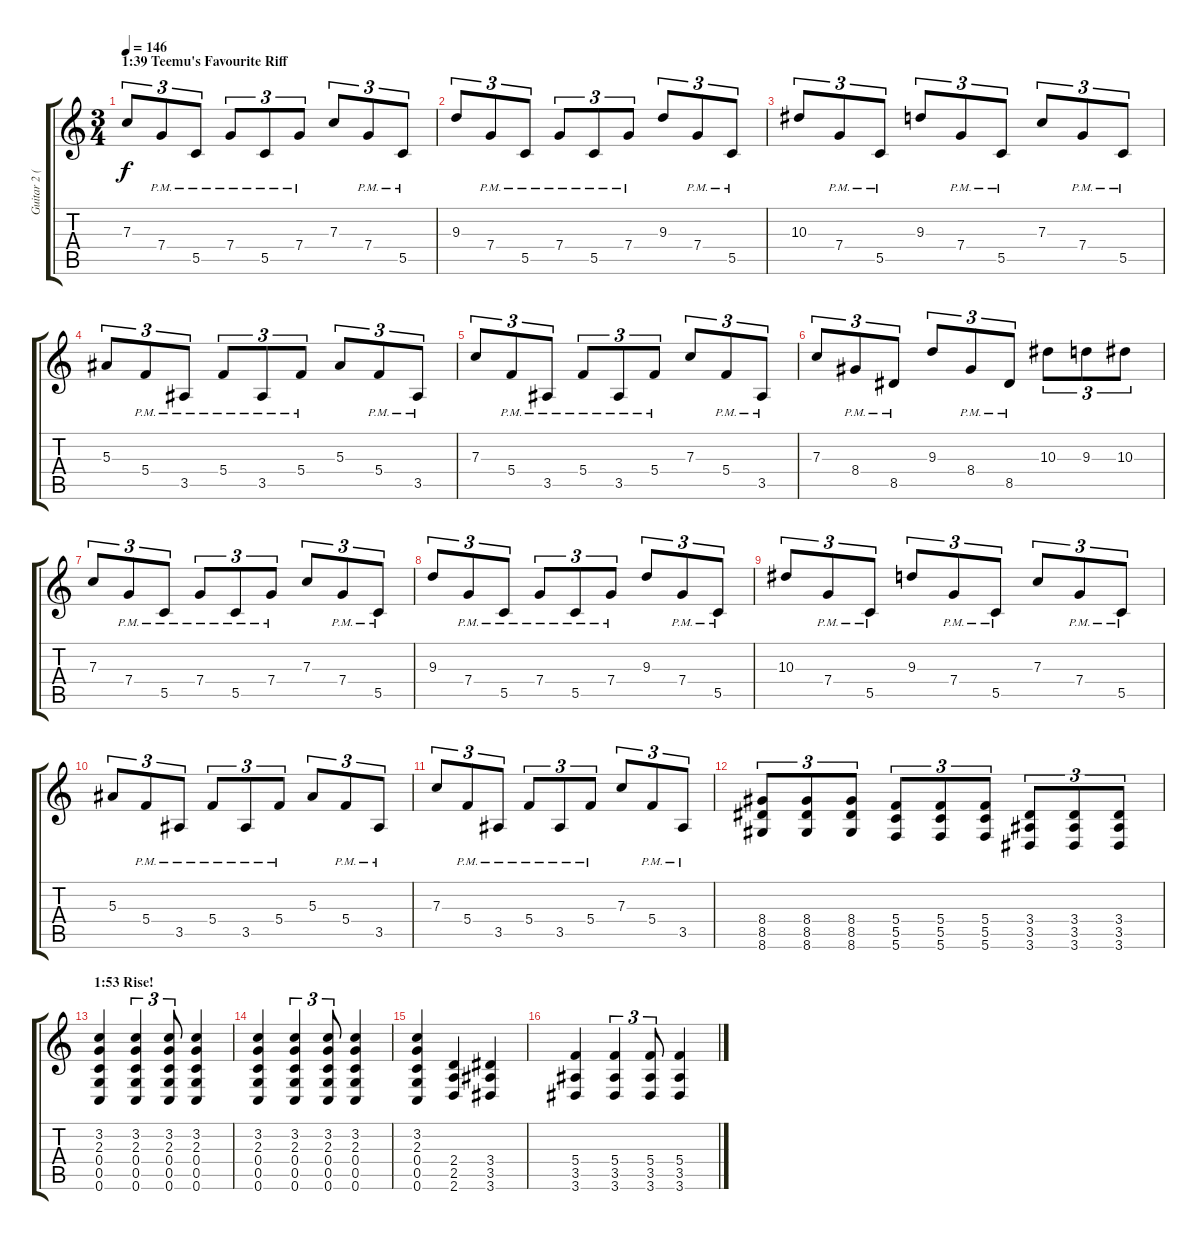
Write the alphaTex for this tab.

\track ("Guitar 2 (Jari)" "Guitar 2 (") {instrument distortionguitar}
\staff {score tabs}
\tuning (D4 A3 F3 C3 G2 C2) {hide}
\ts (3 4)
\section ("" "1:39 Teemu's Favourite Riff")
\tempo 146
\clef g2
\ks c
7.3.8{tu (3 2) dy f} 7.4{pm}.8{tu (3 2)} 5.5{pm}.8{tu (3 2)} 7.4{pm}.8{tu (3 2)} 5.5{pm}.8{tu (3 2)} 7.4{pm}.8{tu (3 2)} 7.3.8{tu (3 2)} 7.4{pm}.8{tu (3 2)} 5.5{pm}.8{tu (3 2)} |
9.3.8{tu (3 2)} 7.4{pm}.8{tu (3 2)} 5.5{pm}.8{tu (3 2)} 7.4{pm}.8{tu (3 2)} 5.5{pm}.8{tu (3 2)} 7.4{pm}.8{tu (3 2)} 9.3.8{tu (3 2)} 7.4{pm}.8{tu (3 2)} 5.5{pm}.8{tu (3 2)} |
10.3.8{tu (3 2)} 7.4{pm}.8{tu (3 2)} 5.5{pm}.8{tu (3 2)} 9.3.8{tu (3 2)} 7.4{pm}.8{tu (3 2)} 5.5{pm}.8{tu (3 2)} 7.3.8{tu (3 2)} 7.4{pm}.8{tu (3 2)} 5.5{pm}.8{tu (3 2)} |
5.3.8{tu (3 2)} 5.4{pm}.8{tu (3 2)} 3.5{pm}.8{tu (3 2)} 5.4{pm}.8{tu (3 2)} 3.5{pm}.8{tu (3 2)} 5.4{pm}.8{tu (3 2)} 5.3.8{tu (3 2)} 5.4{pm}.8{tu (3 2)} 3.5{pm}.8{tu (3 2)} |
7.3.8{tu (3 2)} 5.4{pm}.8{tu (3 2)} 3.5{pm}.8{tu (3 2)} 5.4{pm}.8{tu (3 2)} 3.5{pm}.8{tu (3 2)} 5.4{pm}.8{tu (3 2)} 7.3.8{tu (3 2)} 5.4{pm}.8{tu (3 2)} 3.5{pm}.8{tu (3 2)} |
7.3.8{tu (3 2)} 8.4{pm}.8{tu (3 2)} 8.5{pm}.8{tu (3 2)} 9.3.8{tu (3 2)} 8.4{pm}.8{tu (3 2)} 8.5{pm}.8{tu (3 2)} 10.3.8{tu (3 2)} 9.3.8{tu (3 2)} 10.3.8{tu (3 2)} |
7.3.8{tu (3 2)} 7.4{pm}.8{tu (3 2)} 5.5{pm}.8{tu (3 2)} 7.4{pm}.8{tu (3 2)} 5.5{pm}.8{tu (3 2)} 7.4{pm}.8{tu (3 2)} 7.3.8{tu (3 2)} 7.4{pm}.8{tu (3 2)} 5.5{pm}.8{tu (3 2)} |
9.3.8{tu (3 2)} 7.4{pm}.8{tu (3 2)} 5.5{pm}.8{tu (3 2)} 7.4{pm}.8{tu (3 2)} 5.5{pm}.8{tu (3 2)} 7.4{pm}.8{tu (3 2)} 9.3.8{tu (3 2)} 7.4{pm}.8{tu (3 2)} 5.5{pm}.8{tu (3 2)} |
10.3.8{tu (3 2)} 7.4{pm}.8{tu (3 2)} 5.5{pm}.8{tu (3 2)} 9.3.8{tu (3 2)} 7.4{pm}.8{tu (3 2)} 5.5{pm}.8{tu (3 2)} 7.3.8{tu (3 2)} 7.4{pm}.8{tu (3 2)} 5.5{pm}.8{tu (3 2)} |
5.3.8{tu (3 2)} 5.4{pm}.8{tu (3 2)} 3.5{pm}.8{tu (3 2)} 5.4{pm}.8{tu (3 2)} 3.5{pm}.8{tu (3 2)} 5.4{pm}.8{tu (3 2)} 5.3.8{tu (3 2)} 5.4{pm}.8{tu (3 2)} 3.5{pm}.8{tu (3 2)} |
7.3.8{tu (3 2)} 5.4{pm}.8{tu (3 2)} 3.5{pm}.8{tu (3 2)} 5.4{pm}.8{tu (3 2)} 3.5{pm}.8{tu (3 2)} 5.4{pm}.8{tu (3 2)} 7.3.8{tu (3 2)} 5.4{pm}.8{tu (3 2)} 3.5{pm}.8{tu (3 2)} |
(8.4 8.5 8.6).8{tu (3 2)} (8.4 8.5 8.6).8{tu (3 2)} (8.4 8.5 8.6).8{tu (3 2)} (5.4 5.5 5.6).8{tu (3 2)} (5.4 5.5 5.6).8{tu (3 2)} (5.4 5.5 5.6).8{tu (3 2)} (3.4 3.5 3.6).8{tu (3 2)} (3.4 3.5 3.6).8{tu (3 2)} (3.4 3.5 3.6).8{tu (3 2)} |
\section ("" "1:53 Rise!")
(3.2 2.3 0.4 0.5 0.6).4 (3.2 2.3 0.4 0.5 0.6).4{tu (3 2)} (3.2 2.3 0.4 0.5 0.6).8{tu (3 2)} (3.2 2.3 0.4 0.5 0.6).4 |
(3.2 2.3 0.4 0.5 0.6).4 (3.2 2.3 0.4 0.5 0.6).4{tu (3 2)} (3.2 2.3 0.4 0.5 0.6).8{tu (3 2)} (3.2 2.3 0.4 0.5 0.6).4 |
(3.2 2.3 0.4 0.5 0.6).4 (2.4 2.5 2.6).4 (3.4 3.5 3.6).4 |
(5.4 3.5 3.6).4 (5.4 3.5 3.6).4{tu (3 2)} (5.4 3.5 3.6).8{tu (3 2)} (5.4 3.5 3.6).4
